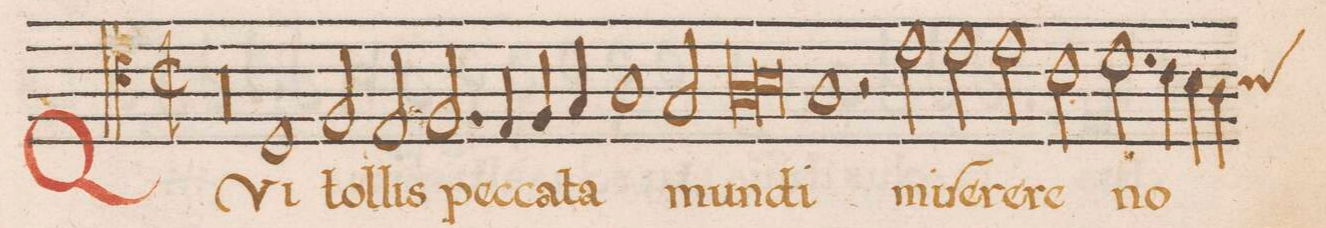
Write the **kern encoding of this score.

**kern	**text
*I"TENOR	*
*clefC4	*
*k[]	*
*met(c|)	*
*M2/1	*
0r	.
=78	=78
0r	.
=79	=79
1D	QVi
2F/	tol-
2E/	-lis
=80	=80
2.F/	pec-
4E/	.
4F/	-ca-
4G/	-ta
1A	.
=81	=81
2G/	mun-
*lig	*
1A	.
=82	=82
1B	.
*Xlig	*
1A	-di
=83	=83
2r	.
2e\	mi-
2e\	-ſe-
2e\	-re-
=84	=84
2c\	-re
2.d\	no-
4c\	.
4B\	.
*custos:B	*
4A\	.
=85	=85
*-	*-
